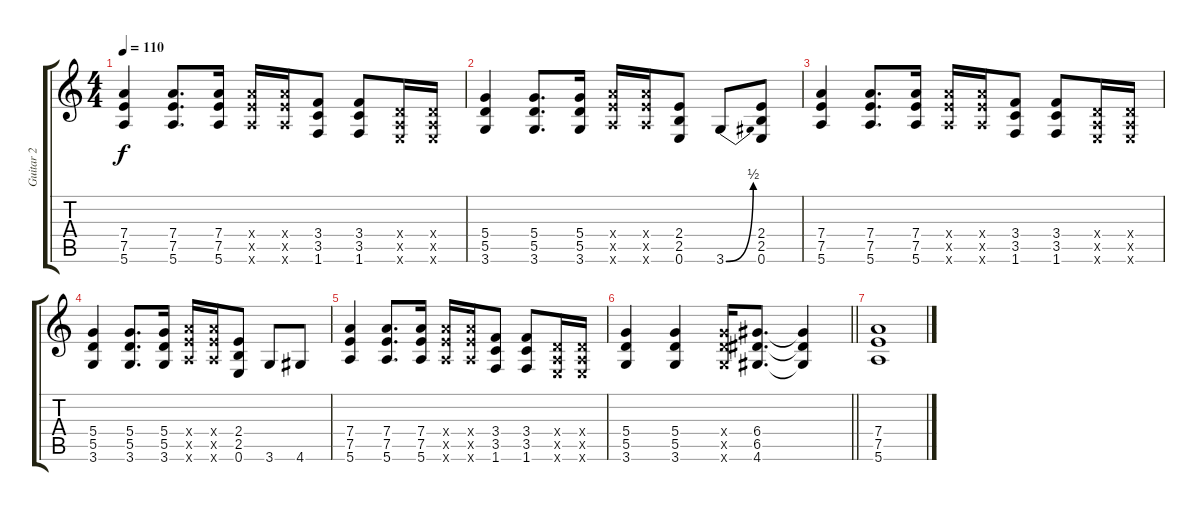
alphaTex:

\track ("Guitar 2" "Guitar 2") {instrument distortionguitar}
\staff {score tabs}
\tuning (E4 B3 G3 D3 A2 E2) {hide}
\ts (4 4)
\tempo 110
\clef g2
\ks c
(7.4 7.5 5.6).4{dy f} (7.4 7.5 5.6).8{d} (7.4 7.5 5.6).16 (7.4{x} 7.5{x} 5.6{x}).16 (7.4{x} 7.5{x} 5.6{x}).16 (3.4 3.5 1.6).8 (3.4 3.5 1.6).8 (0.4{x} 0.5{x} 0.6{x}).16 (0.4{x} 0.5{x} 0.6{x}).16 |
(5.4 5.5 3.6).4 (5.4 5.5 3.6).8{d} (5.4 5.5 3.6).16 (7.4{x} 7.5{x} 5.6{x}).16 (7.4{x} 7.5{x} 5.6{x}).16 (2.4 2.5 0.6).8 3.6{be (bend 0 0 60 2)}.8 (2.4 2.5 0.6).8 |
(7.4 7.5 5.6).4 (7.4 7.5 5.6).8{d} (7.4 7.5 5.6).16 (7.4{x} 7.5{x} 5.6{x}).16 (7.4{x} 7.5{x} 5.6{x}).16 (3.4 3.5 1.6).8 (3.4 3.5 1.6).8 (0.4{x} 0.5{x} 0.6{x}).16 (0.4{x} 0.5{x} 0.6{x}).16 |
(5.4 5.5 3.6).4 (5.4 5.5 3.6).8{d} (5.4 5.5 3.6).16 (7.4{x} 7.5{x} 5.6{x}).16 (7.4{x} 7.5{x} 5.6{x}).16 (2.4 2.5 0.6).8 3.6.8 4.6.8 |
(7.4 7.5 5.6).4 (7.4 7.5 5.6).8{d} (7.4 7.5 5.6).16 (7.4{x} 7.5{x} 5.6{x}).16 (7.4{x} 7.5{x} 5.6{x}).16 (3.4 3.5 1.6).8 (3.4 3.5 1.6).8 (0.4{x} 0.5{x} 0.6{x}).16 (0.4{x} 0.5{x} 0.6{x}).16 |
\barLineRight lightlight
(5.4 5.5 3.6).4 (5.4 5.5 3.6).4 (5.4{x} 5.5{x} 3.6{x}).16 (6.4 6.5 4.6).8{d} (6.4{t} 6.5{t} 4.6{t}).4 |
(7.4 7.5 5.6).1
